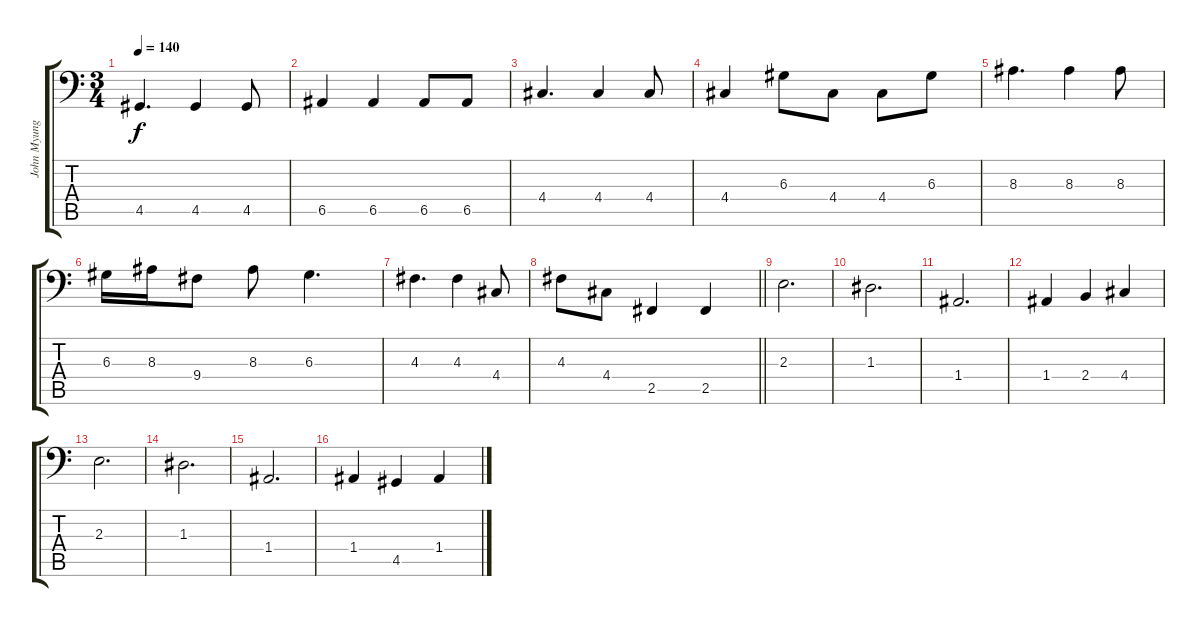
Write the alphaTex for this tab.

\track ("John Myung - Bass" "John Myung") {instrument electricbassfinger}
\staff {score tabs}
\tuning (C3 G2 D2 A1 E1 B0) {hide}
\ts (3 4)
\tempo 140
\clef f4
\ks c
4.5.4{d dy f} 4.5.4 4.5.8 |
6.5.4 6.5.4 6.5.8 6.5.8 |
4.4.4{d} 4.4.4 4.4.8 |
4.4.4 6.3.8 4.4.8 4.4.8 6.3.8 |
8.3.4{d} 8.3.4 8.3.8 |
6.3.16 8.3.16 9.4.8 8.3.8 6.3.4{d} |
4.3.4{d} 4.3.4 4.4.8 |
\barLineRight lightlight
4.3.8 4.4.8 2.5.4 2.5.4 |
2.3.2{d} |
1.3.2{d} |
1.4.2{d} |
1.4.4 2.4.4 4.4.4 |
2.3.2{d} |
1.3.2{d} |
1.4.2{d} |
1.4.4 4.5.4 1.4.4
